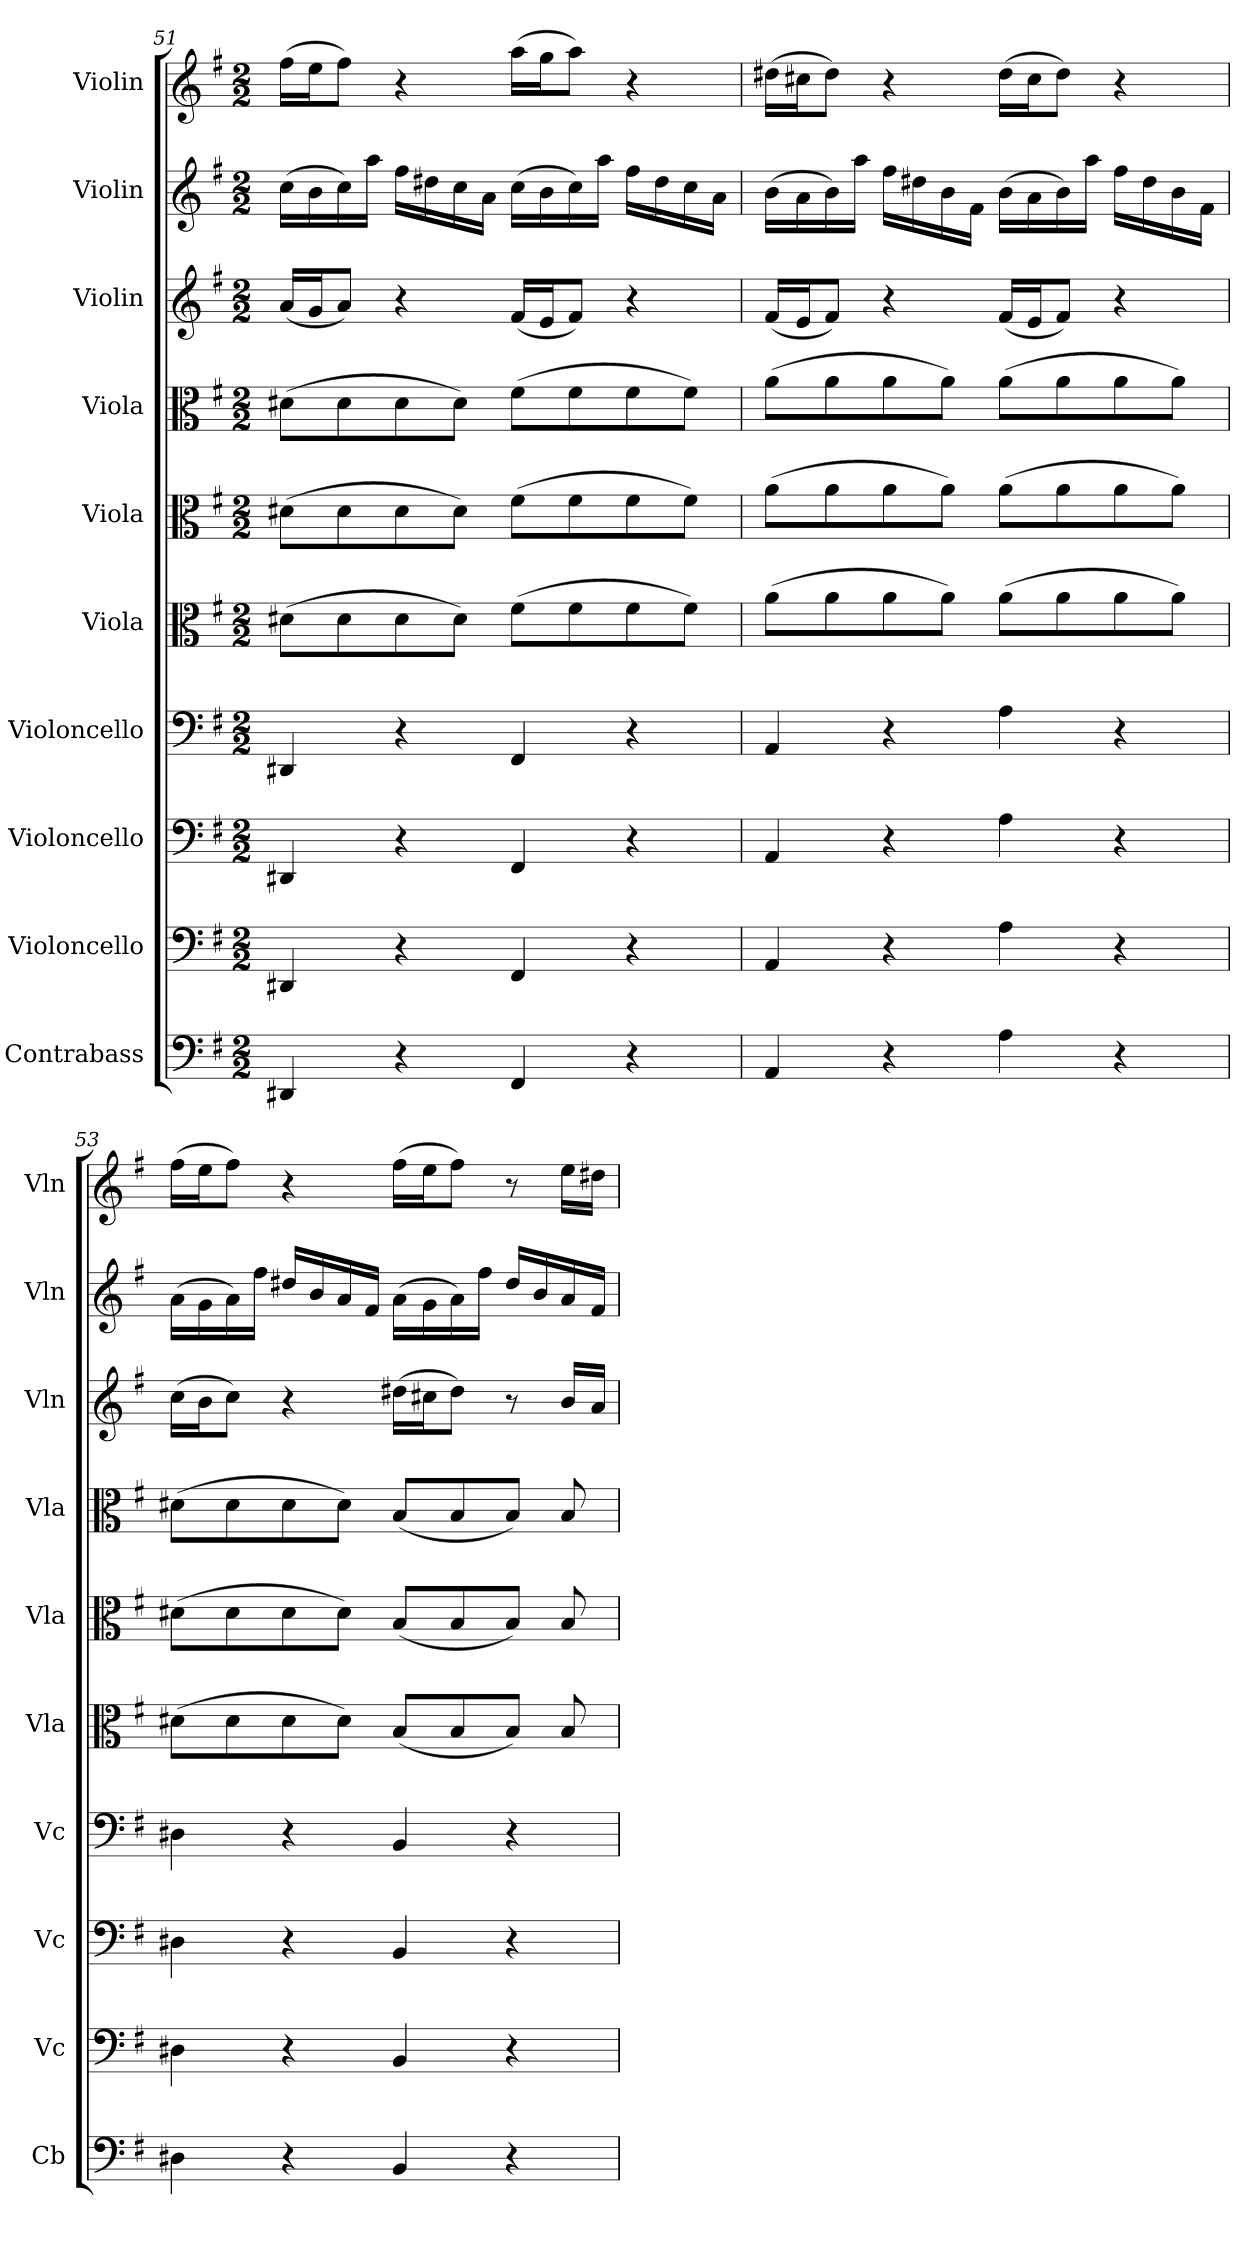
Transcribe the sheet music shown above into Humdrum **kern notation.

**kern	**kern	**kern	**kern	**kern	**kern	**kern	**kern	**kern	**kern
*part10	*part9	*part8	*part7	*part6	*part5	*part4	*part3	*part2	*part1
*staff10	*staff9	*staff8	*staff7	*staff6	*staff5	*staff4	*staff3	*staff2	*staff1
*I"Contrabass	*I"Violoncello	*I"Violoncello	*I"Violoncello	*I"Viola	*I"Viola	*I"Viola	*I"Violin	*I"Violin	*I"Violin
*I'Cb	*I'Vc	*I'Vc	*I'Vc	*I'Vla	*I'Vla	*I'Vla	*I'Vln	*I'Vln	*I'Vln
*clefF4	*clefF4	*clefF4	*clefF4	*clefC3	*clefC3	*clefC3	*clefG2	*clefG2	*clefG2
*k[f#]	*k[f#]	*k[f#]	*k[f#]	*k[f#]	*k[f#]	*k[f#]	*k[f#]	*k[f#]	*k[f#]
*G:	*G:	*G:	*G:	*G:	*G:	*G:	*G:	*G:	*G:
*M2/2	*M2/2	*M2/2	*M2/2	*M2/2	*M2/2	*M2/2	*M2/2	*M2/2	*M2/2
=51	=51	=51	=51	=51	=51	=51	=51	=51	=51
4DD#X/	4DD#X/	4DD#X/	4DD#X/	(8d#X\L	(8d#X\L	(8d#X\L	(16a/LL	(16cc\LL	(16ff#\LL
.	.	.	.	.	.	.	16g/J	16b\	16ee\J
.	.	.	.	8d#\	8d#\	8d#\	8a/J)	16cc\)	8ff#\J)
.	.	.	.	.	.	.	.	16aa\JJ	.
4r	4r	4r	4r	8d#\	8d#\	8d#\	4r	16ff#\LL	4r
.	.	.	.	.	.	.	.	16dd#X\	.
.	.	.	.	8d#\J)	8d#\J)	8d#\J)	.	16cc\	.
.	.	.	.	.	.	.	.	16a\JJ	.
4FF#/	4FF#/	4FF#/	4FF#/	(8f#\L	(8f#\L	(8f#\L	(16f#/LL	(16cc\LL	(16aa\LL
.	.	.	.	.	.	.	16e/J	16b\	16gg\J
.	.	.	.	8f#\	8f#\	8f#\	8f#/J)	16cc\)	8aa\J)
.	.	.	.	.	.	.	.	16aa\JJ	.
4r	4r	4r	4r	8f#\	8f#\	8f#\	4r	16ff#\LL	4r
.	.	.	.	.	.	.	.	16dd#\	.
.	.	.	.	8f#\J)	8f#\J)	8f#\J)	.	16cc\	.
.	.	.	.	.	.	.	.	16a\JJ	.
=52	=52	=52	=52	=52	=52	=52	=52	=52	=52
4AA/	4AA/	4AA/	4AA/	(8a\L	(8a\L	(8a\L	(16f#/LL	(16b\LL	(16dd#X\LL
.	.	.	.	.	.	.	16e/J	16a\	16cc#X\J
.	.	.	.	8a\	8a\	8a\	8f#/J)	16b\)	8dd#\J)
.	.	.	.	.	.	.	.	16aa\JJ	.
4r	4r	4r	4r	8a\	8a\	8a\	4r	16ff#\LL	4r
.	.	.	.	.	.	.	.	16dd#X\	.
.	.	.	.	8a\J)	8a\J)	8a\J)	.	16b\	.
.	.	.	.	.	.	.	.	16f#\JJ	.
4A\	4A\	4A\	4A\	(8a\L	(8a\L	(8a\L	(16f#/LL	(16b\LL	(16dd#\LL
.	.	.	.	.	.	.	16e/J	16a\	16cc#\J
.	.	.	.	8a\	8a\	8a\	8f#/J)	16b\)	8dd#\J)
.	.	.	.	.	.	.	.	16aa\JJ	.
4r	4r	4r	4r	8a\	8a\	8a\	4r	16ff#\LL	4r
.	.	.	.	.	.	.	.	16dd#\	.
.	.	.	.	8a\J)	8a\J)	8a\J)	.	16b\	.
.	.	.	.	.	.	.	.	16f#\JJ	.
=53	=53	=53	=53	=53	=53	=53	=53	=53	=53
4D#X\	4D#X\	4D#X\	4D#X\	(8d#X\L	(8d#X\L	(8d#X\L	(16cc\LL	(16a\LL	(16ff#\LL
.	.	.	.	.	.	.	16b\J	16g\	16ee\J
.	.	.	.	8d#\	8d#\	8d#\	8cc\J)	16a\)	8ff#\J)
.	.	.	.	.	.	.	.	16ff#\JJ	.
4r	4r	4r	4r	8d#\	8d#\	8d#\	4r	16dd#X/LL	4r
.	.	.	.	.	.	.	.	16b/	.
.	.	.	.	8d#\J)	8d#\J)	8d#\J)	.	16a/	.
.	.	.	.	.	.	.	.	16f#/JJ	.
4BB/	4BB/	4BB/	4BB/	(8B/L	(8B/L	(8B/L	(16dd#X\LL	(16a\LL	(16ff#\LL
.	.	.	.	.	.	.	16cc#X\J	16g\	16ee\J
.	.	.	.	8B/	8B/	8B/	8dd#\J)	16a\)	8ff#\J)
.	.	.	.	.	.	.	.	16ff#\JJ	.
4r	4r	4r	4r	8B/J)	8B/J)	8B/J)	8r	16dd#/LL	8r
.	.	.	.	.	.	.	.	16b/	.
.	.	.	.	8B/	8B/	8B/	16b/LL	16a/	16ee\LL
.	.	.	.	.	.	.	16a/JJ	16f#/JJ	16dd#X\JJ
=	=	=	=	=	=	=	=	=	=
*-	*-	*-	*-	*-	*-	*-	*-	*-	*-
